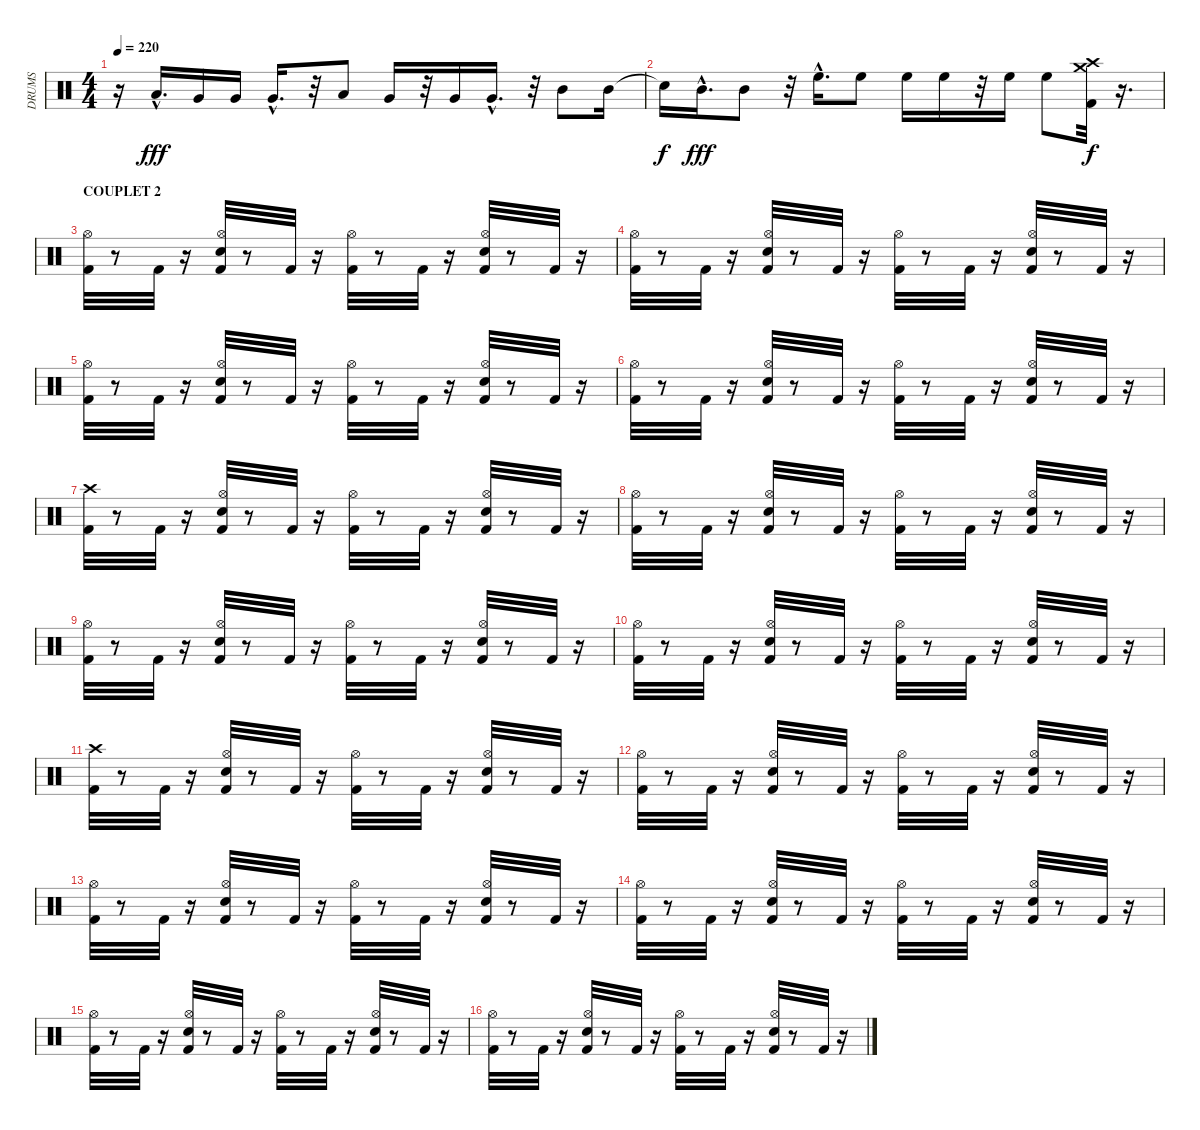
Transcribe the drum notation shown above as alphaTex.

\track ("DRUMS" "DRUMS") {instrument percussion}
\staff {score}
\articulation defaults
\ts (4 4)
\tempo 220
\clef neutral
\ks c
r.16{dy f} "Low Floor Tom (hit)"{hac}.16{d dy fff} "Very Low Tom (hit)".16 "Very Low Tom (hit)".16 "Very Low Tom (hit)"{hac}.16{d} r.32 "Low Floor Tom (hit)".8 "Very Low Tom (hit)".16 r.32 "Very Low Tom (hit)".16 "Very Low Tom (hit)"{hac}.16{d} r.32 "Mid Tom (hit)".8 "Mid Tom (hit)".16 |
"Snare (hit)"{t}.16{dy f} "Mid Tom (hit)"{hac}.16{d dy fff} "Mid Tom (hit)".8 r.32 "High Floor Tom (hit)"{hac}.16{d} "High Floor Tom (hit)".8 "High Floor Tom (hit)".16 "High Floor Tom (hit)".16 r.32 "High Floor Tom (hit)".16 "High Floor Tom (hit)".8 ("Crash medium (hit)" "Kick (hit) 2" "Crash high (hit)").32{dy f} r.16{d} |
\section ("" "COUPLET 2")
("Hi-Hat (open)" "Kick (hit) 2").32 r.8 "Kick (hit) 2".32 r.16 ("Kick (hit) 2" "Electric Snare (hit)" "Hi-Hat (open)").32 r.8 "Kick (hit) 2".32 r.16 ("Kick (hit) 2" "Hi-Hat (open)").32 r.8 "Kick (hit) 2".32 r.16 ("Electric Snare (hit)" "Hi-Hat (open)" "Kick (hit) 2").32 r.8 "Kick (hit) 2".32 r.16 |
("Hi-Hat (open)" "Kick (hit) 2").32 r.8 "Kick (hit) 2".32 r.16 ("Electric Snare (hit)" "Hi-Hat (open)" "Kick (hit) 2").32 r.8 "Kick (hit) 2".32 r.16 ("Hi-Hat (open)" "Kick (hit) 2").32 r.8 "Kick (hit) 2".32 r.16 ("Electric Snare (hit)" "Kick (hit) 2" "Hi-Hat (open)").32 r.8 "Kick (hit) 2".32 r.16 |
("Kick (hit) 2" "Hi-Hat (open)").32 r.8 "Kick (hit) 2".32 r.16 ("Hi-Hat (open)" "Electric Snare (hit)" "Kick (hit) 2").32 r.8 "Kick (hit) 2".32 r.16 ("Kick (hit) 2" "Hi-Hat (open)").32 r.8 "Kick (hit) 2".32 r.16 ("Hi-Hat (open)" "Kick (hit) 2" "Electric Snare (hit)").32 r.8 "Kick (hit) 2".32 r.16 |
("Kick (hit) 2" "Hi-Hat (open)").32 r.8 "Kick (hit) 2".32 r.16 ("Kick (hit) 2" "Hi-Hat (open)" "Electric Snare (hit)").32 r.8 "Kick (hit) 2".32 r.16 ("Kick (hit) 2" "Hi-Hat (open)").32 r.8 "Kick (hit) 2".32 r.16 ("Electric Snare (hit)" "Kick (hit) 2" "Hi-Hat (open)").32 r.8 "Kick (hit) 2".32 r.16 |
("Crash high (hit)" "Kick (hit) 2").32 r.8 "Kick (hit) 2".32 r.16 ("Electric Snare (hit)" "Hi-Hat (open)" "Kick (hit) 2").32 r.8 "Kick (hit) 2".32 r.16 ("Kick (hit) 2" "Hi-Hat (open)").32 r.8 "Kick (hit) 2".32 r.16 ("Hi-Hat (open)" "Electric Snare (hit)" "Kick (hit) 2").32 r.8 "Kick (hit) 2".32 r.16 |
("Hi-Hat (open)" "Kick (hit) 2").32 r.8 "Kick (hit) 2".32 r.16 ("Hi-Hat (open)" "Electric Snare (hit)" "Kick (hit) 2").32 r.8 "Kick (hit) 2".32 r.16 ("Hi-Hat (open)" "Kick (hit) 2").32 r.8 "Kick (hit) 2".32 r.16 ("Kick (hit) 2" "Hi-Hat (open)" "Electric Snare (hit)").32 r.8 "Kick (hit) 2".32 r.16 |
("Kick (hit) 2" "Hi-Hat (open)").32 r.8 "Kick (hit) 2".32 r.16 ("Hi-Hat (open)" "Electric Snare (hit)" "Kick (hit) 2").32 r.8 "Kick (hit) 2".32 r.16 ("Hi-Hat (open)" "Kick (hit) 2").32 r.8 "Kick (hit) 2".32 r.16 ("Hi-Hat (open)" "Electric Snare (hit)" "Kick (hit) 2").32 r.8 "Kick (hit) 2".32 r.16 |
("Hi-Hat (open)" "Kick (hit) 2").32 r.8 "Kick (hit) 2".32 r.16 ("Hi-Hat (open)" "Kick (hit) 2" "Electric Snare (hit)").32 r.8 "Kick (hit) 2".32 r.16 ("Hi-Hat (open)" "Kick (hit) 2").32 r.8 "Kick (hit) 2".32 r.16 ("Hi-Hat (open)" "Kick (hit) 2" "Electric Snare (hit)").32 r.8 "Kick (hit) 2".32 r.16 |
("Kick (hit) 2" "Crash high (hit)").32 r.8 "Kick (hit) 2".32 r.16 ("Kick (hit) 2" "Hi-Hat (open)" "Electric Snare (hit)").32 r.8 "Kick (hit) 2".32 r.16 ("Kick (hit) 2" "Hi-Hat (open)").32 r.8 "Kick (hit) 2".32 r.16 ("Electric Snare (hit)" "Hi-Hat (open)" "Kick (hit) 2").32 r.8 "Kick (hit) 2".32 r.16 |
("Kick (hit) 2" "Hi-Hat (open)").32 r.8 "Kick (hit) 2".32 r.16 ("Hi-Hat (open)" "Kick (hit) 2" "Electric Snare (hit)").32 r.8 "Kick (hit) 2".32 r.16 ("Kick (hit) 2" "Hi-Hat (open)").32 r.8 "Kick (hit) 2".32 r.16 ("Kick (hit) 2" "Hi-Hat (open)" "Electric Snare (hit)").32 r.8 "Kick (hit) 2".32 r.16 |
("Hi-Hat (open)" "Kick (hit) 2").32 r.8 "Kick (hit) 2".32 r.16 ("Kick (hit) 2" "Hi-Hat (open)" "Electric Snare (hit)").32 r.8 "Kick (hit) 2".32 r.16 ("Hi-Hat (open)" "Kick (hit) 2").32 r.8 "Kick (hit) 2".32 r.16 ("Electric Snare (hit)" "Hi-Hat (open)" "Kick (hit) 2").32 r.8 "Kick (hit) 2".32 r.16 |
("Hi-Hat (open)" "Kick (hit) 2").32 r.8 "Kick (hit) 2".32 r.16 ("Kick (hit) 2" "Electric Snare (hit)" "Hi-Hat (open)").32 r.8 "Kick (hit) 2".32 r.16 ("Hi-Hat (open)" "Kick (hit) 2").32 r.8 "Kick (hit) 2".32 r.16 ("Hi-Hat (open)" "Electric Snare (hit)" "Kick (hit) 2").32 r.8 "Kick (hit) 2".32 r.16 |
("Hi-Hat (open)" "Kick (hit) 2").32 r.8 "Kick (hit) 2".32 r.16 ("Kick (hit) 2" "Hi-Hat (open)" "Electric Snare (hit)").32 r.8 "Kick (hit) 2".32 r.16 ("Hi-Hat (open)" "Kick (hit) 2").32 r.8 "Kick (hit) 2".32 r.16 ("Kick (hit) 2" "Hi-Hat (open)" "Electric Snare (hit)").32 r.8 "Kick (hit) 2".32 r.16 |
("Kick (hit) 2" "Hi-Hat (open)").32 r.8 "Kick (hit) 2".32 r.16 ("Electric Snare (hit)" "Hi-Hat (open)" "Kick (hit) 2").32 r.8 "Kick (hit) 2".32 r.16 ("Hi-Hat (open)" "Kick (hit) 2").32 r.8 "Kick (hit) 2".32 r.16 ("Kick (hit) 2" "Electric Snare (hit)" "Hi-Hat (open)").32 r.8 "Kick (hit) 2".32 r.16
